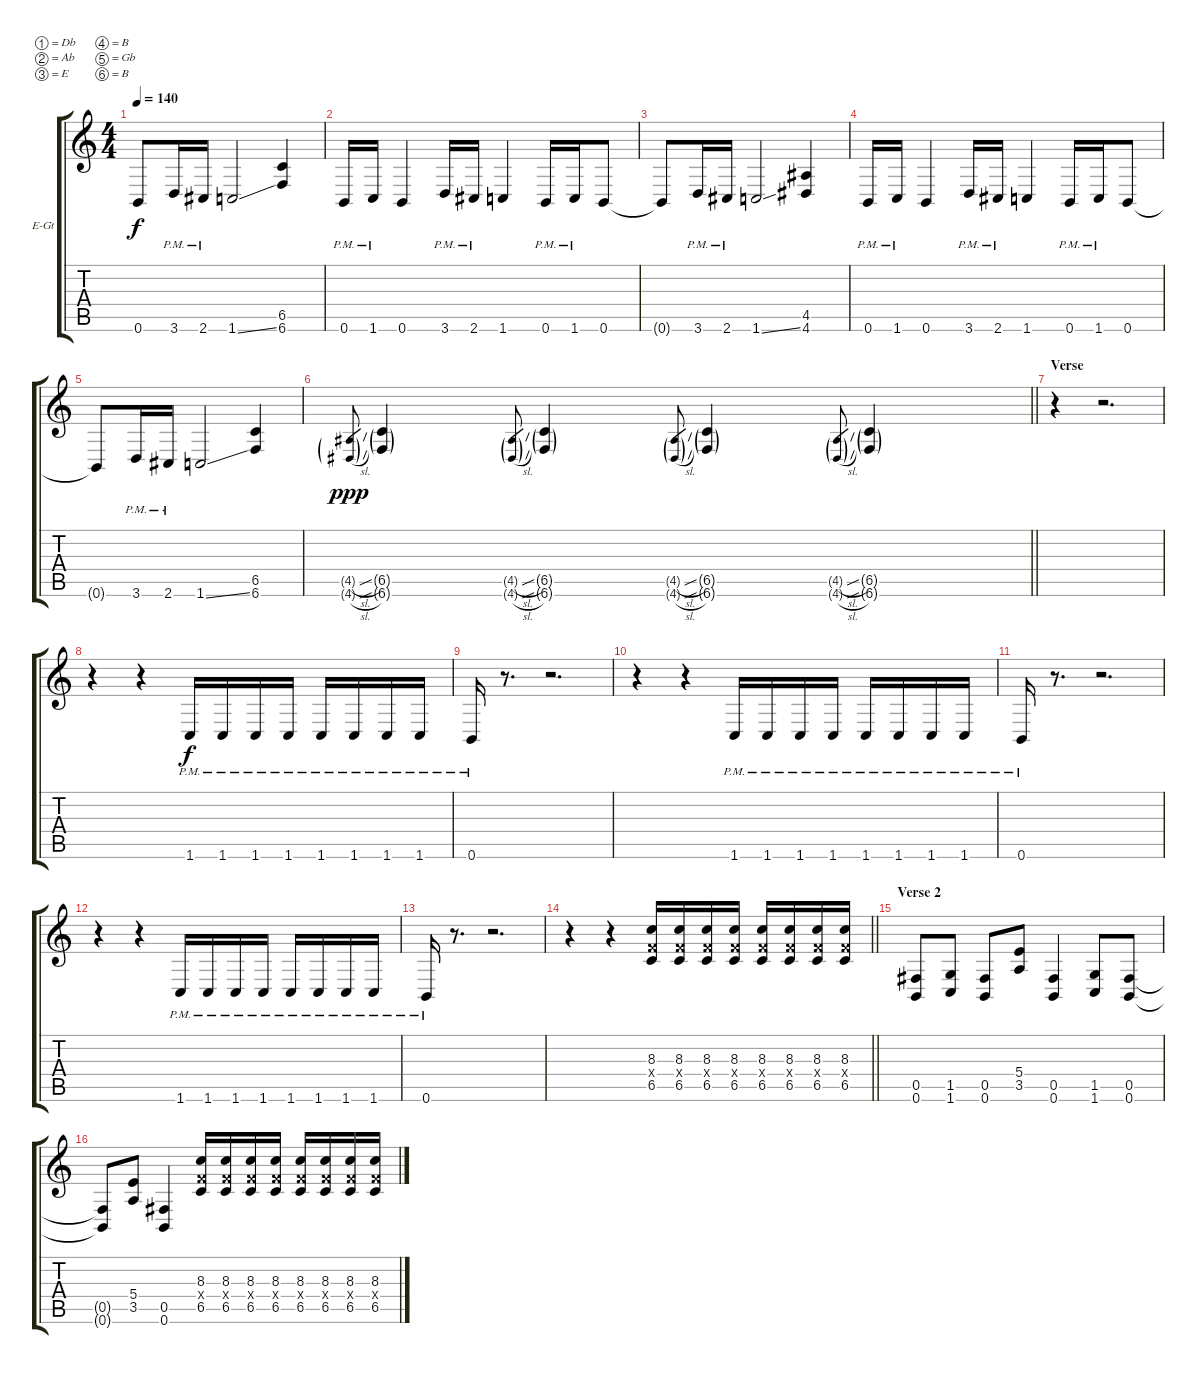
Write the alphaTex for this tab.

\bracketExtendMode groupsimilarinstruments
\firstSystemTrackNameOrientation horizontal
\otherSystemsTrackNameOrientation horizontal
\track ("Ahrue Luster" "E-Gt") {instrument distortionguitar}
\staff {score tabs}
\tuning (Db4 Ab3 E3 B2 Gb2 B1)
\ts (4 4)
\tempo 140
\clef g2
\ks c
0.6{t}.8{dy f} 3.6{pm}.16 2.6{pm}.16 1.6{ss}.2 (6.5 6.6).4 |
0.6{pm}.16 1.6{pm}.16 0.6.4 3.6{pm}.16 2.6{pm}.16 1.6.4 0.6{pm}.16 1.6{pm}.16 0.6.8 |
0.6{t}.8 3.6{pm}.16 2.6{pm}.16 1.6{ss}.2 (4.5 4.6).4 |
0.6{pm}.16 1.6{pm}.16 0.6.4 3.6{pm}.16 2.6{pm}.16 1.6.4 0.6{pm}.16 1.6{pm}.16 0.6.8 |
0.6{t}.8 3.6{pm}.16 2.6{pm}.16 1.6{ss}.2 (6.5 6.6).4 |
\barLineRight lightlight
(4.5{sl g} 4.6{sl g}).8{gr dy ppp} (6.5{g} 6.6{g}).4 (4.5{sl g} 4.6{sl g}).8{gr} (6.5{g} 6.6{g}).4 (4.5{sl g} 4.6{sl g}).8{gr} (6.5{g} 6.6{g}).4 (4.5{sl g} 4.6{sl g}).8{gr} (6.5{g} 6.6{g}).4 |
\section ("" "Verse")
r.4 r.2{d} |
r.4 r.4 1.6{pm}.16{dy f} 1.6{pm}.16 1.6{pm}.16 1.6{pm}.16 1.6{pm}.16 1.6{pm}.16 1.6{pm}.16 1.6{pm}.16 |
0.6{pm}.16 r.8{d} r.2{d} |
r.4 r.4 1.6{pm}.16 1.6{pm}.16 1.6{pm}.16 1.6{pm}.16 1.6{pm}.16 1.6{pm}.16 1.6{pm}.16 1.6{pm}.16 |
0.6{pm}.16 r.8{d} r.2{d} |
r.4 r.4 1.6{pm}.16 1.6{pm}.16 1.6{pm}.16 1.6{pm}.16 1.6{pm}.16 1.6{pm}.16 1.6{pm}.16 1.6{pm}.16 |
0.6{pm}.16 r.8{d} r.2{d} |
\barLineRight lightlight
r.4 r.4 (8.3 6.5 6.4{x}).16 (8.3 6.5 6.4{x}).16 (8.3 6.5 6.4{x}).16 (8.3 6.5 6.4{x}).16 (8.3 6.5 6.4{x}).16 (8.3 6.5 6.4{x}).16 (8.3 6.5 6.4{x}).16 (8.3 6.5 6.4{x}).16 |
\section ("" "Verse 2")
(0.5 0.6).8 (1.5 1.6).8 (0.5 0.6).8 (5.4 3.5).8 (0.5 0.6).4 (1.5 1.6).8 (0.5 0.6).8 |
(0.5{t} 0.6{t}).8 (5.4 3.5).8 (0.5 0.6).4 (8.3 6.5 6.4{x}).16 (8.3 6.5 6.4{x}).16 (8.3 6.5 6.4{x}).16 (8.3 6.5 6.4{x}).16 (8.3 6.5 6.4{x}).16 (8.3 6.5 6.4{x}).16 (8.3 6.5 6.4{x}).16 (8.3 6.5 6.4{x}).16
